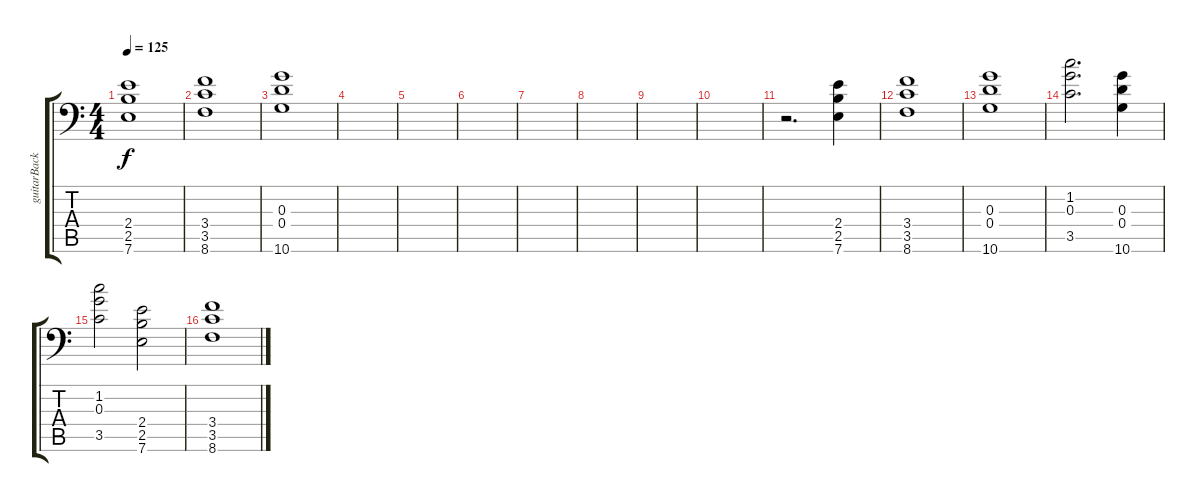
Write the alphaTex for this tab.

\track ("guitarBack" "guitarBack") {instrument distortionguitar}
\staff {score tabs}
\tuning (C5 B3 G3 D3 A2 A1) {hide}
\ts (4 4)
\tempo 125
\clef f4
\ks c
(2.4 2.5 7.6).1{dy f} |
(3.4 3.5 8.6).1 |
(0.3 0.4 10.6).1 |
|
|
|
|
|
|
|
r.2{d} (2.4 2.5 7.6).4 |
(3.4 3.5 8.6).1 |
(0.3 0.4 10.6).1 |
(1.2 0.3 3.5).2{d} (0.3 0.4 10.6).4 |
(1.2 0.3 3.5).2 (2.4 2.5 7.6).2 |
(3.4 3.5 8.6).1
